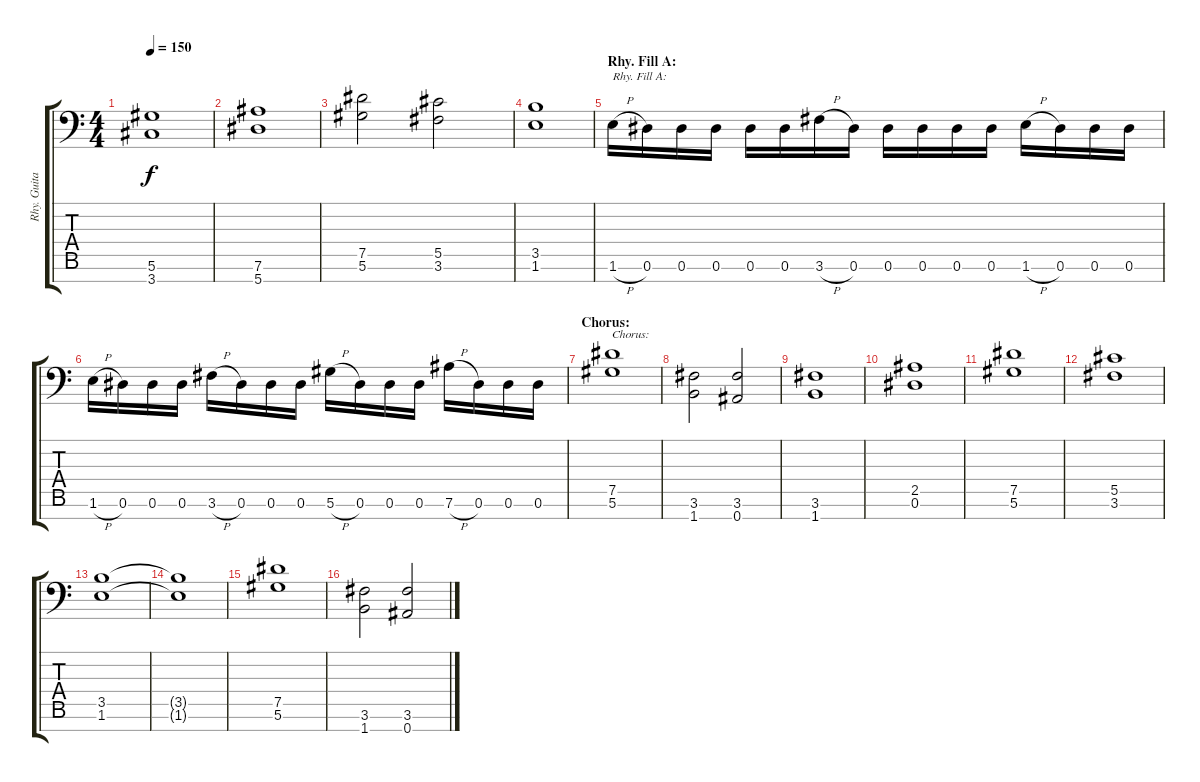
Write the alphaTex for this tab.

\track ("Rhy. Guitar 2" "Rhy. Guita") {instrument distortionguitar}
\staff {score tabs}
\tuning (Eb4 Bb3 Gb3 Db3 Ab2 Eb2 Bb1) {hide}
\ts (4 4)
\tempo 150
\clef f4
\ks c
(5.6 3.7).1{dy f} |
(7.6 5.7).1 |
(7.5 5.6).2 (5.5 3.6).2 |
(3.5 1.6).1 |
\section ("" "Rhy. Fill A:")
1.6{h}.16{txt "Rhy. Fill A:"} 0.6.16 0.6.16 0.6.16 0.6.16 0.6.16 3.6{h}.16 0.6.16 0.6.16 0.6.16 0.6.16 0.6.16 1.6{h}.16 0.6.16 0.6.16 0.6.16 |
1.6{h}.16 0.6.16 0.6.16 0.6.16 3.6{h}.16 0.6.16 0.6.16 0.6.16 5.6{h}.16 0.6.16 0.6.16 0.6.16 7.6{h}.16 0.6.16 0.6.16 0.6.16 |
\section ("" "Chorus:")
(7.5 5.6).1{txt "Chorus:"} |
(3.6 1.7).2 (3.6 0.7).2 |
(3.6 1.7).1 |
(2.5 0.6).1 |
(7.5 5.6).1 |
(5.5 3.6).1 |
(3.5 1.6).1 |
(3.5{t} 1.6{t}).1 |
(7.5 5.6).1 |
(3.6 1.7).2 (3.6 0.7).2
